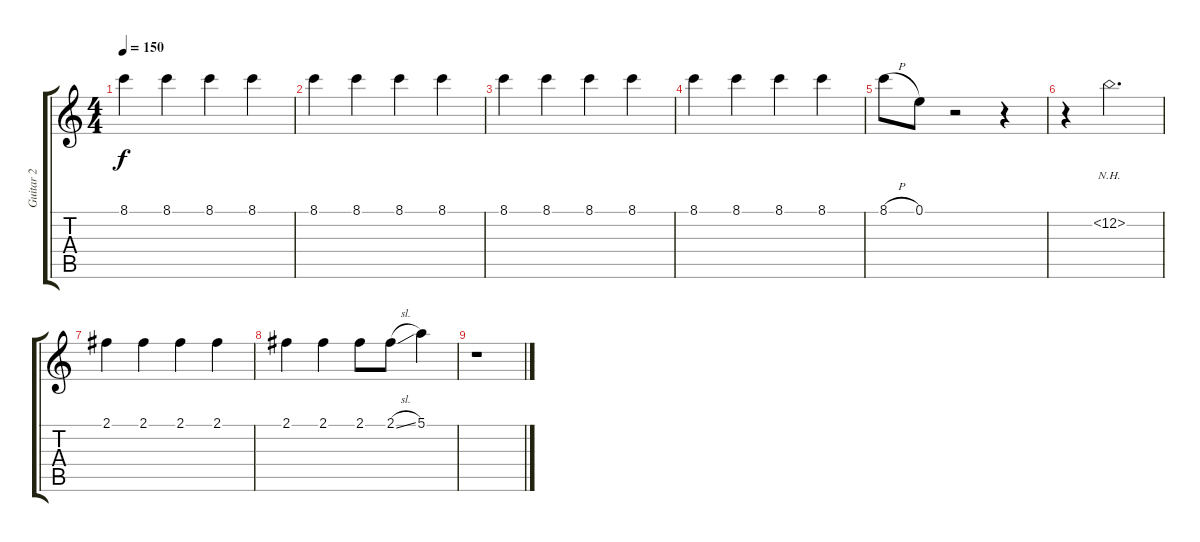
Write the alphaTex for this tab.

\track ("Guitar 2" "Guitar 2") {instrument electricguitarclean}
\staff {score tabs}
\tuning (E4 B3 G3 D3 A2 E2) {hide}
\ts (4 4)
\tempo 150
\clef g2
\ks c
8.1.4{dy f} 8.1.4 8.1.4 8.1.4 |
8.1.4 8.1.4 8.1.4 8.1.4 |
8.1.4 8.1.4 8.1.4 8.1.4 |
8.1.4 8.1.4 8.1.4 8.1.4 |
8.1{h}.8 0.1.8 r.2 r.4 |
r.4 12.2{nh}.2{d} |
2.1.4 2.1.4 2.1.4 2.1.4 |
2.1.4 2.1.4 2.1.8 2.1{sl}.8 5.1.4 |
r.1
